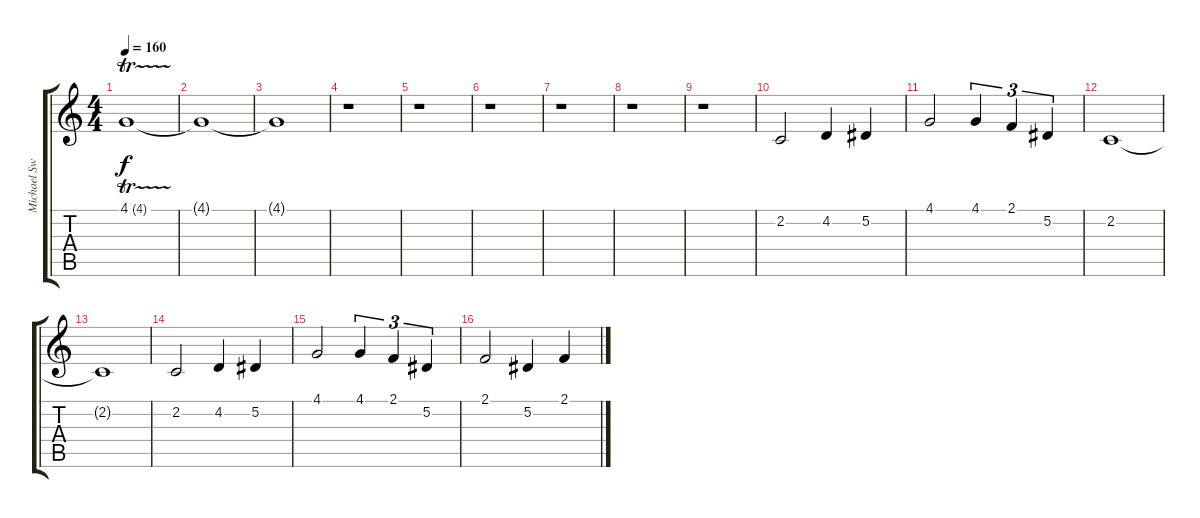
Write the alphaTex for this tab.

\track ("Michael Sweet" "Michael Sw") {instrument fx5brightness}
\staff {score tabs}
\tuning (Eb4 Bb3 Gb3 Db3 Ab2 Eb2) {hide}
\ts (4 4)
\tempo 160
\clef g2
\ks c
4.1{tr (4 16)}.1{dy f} |
4.1{t}.1 |
4.1{t}.1 |
r.1 |
r.1 |
r.1 |
r.1 |
r.1 |
r.1 |
2.2.2 4.2.4 5.2.4 |
4.1.2 4.1.4{tu (3 2)} 2.1.4{tu (3 2)} 5.2.4{tu (3 2)} |
2.2.1 |
2.2{t}.1 |
2.2.2 4.2.4 5.2.4 |
4.1.2 4.1.4{tu (3 2)} 2.1.4{tu (3 2)} 5.2.4{tu (3 2)} |
2.1.2 5.2.4 2.1.4
